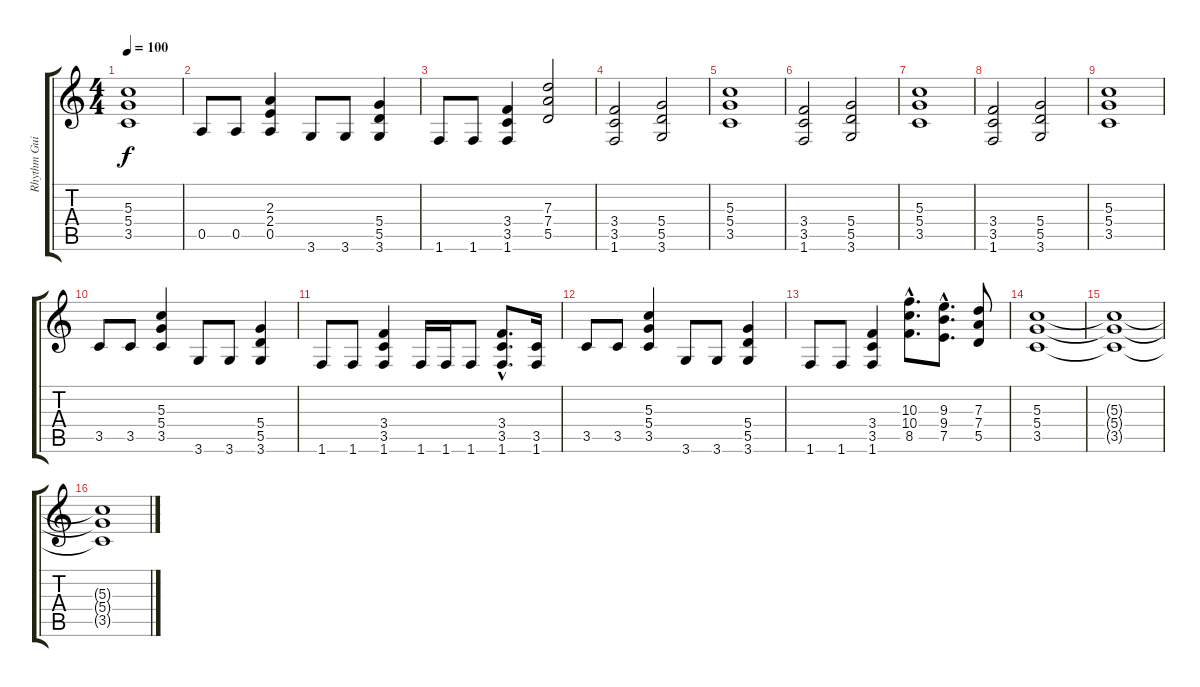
\track ("Rhythm Guitar" "Rhythm Gui") {instrument distortionguitar}
\staff {score tabs}
\tuning (E4 B3 G3 D3 A2 E2) {hide}
\ts (4 4)
\tempo 100
\clef g2
\ks c
(5.3 5.4 3.5).1{dy f} |
0.5.8 0.5.8 (2.3 2.4 0.5).4 3.6.8 3.6.8 (5.4 5.5 3.6).4 |
1.6.8 1.6.8 (3.4 3.5 1.6).4 (7.3 7.4 5.5).2 |
(3.4 3.5 1.6).2 (5.4 5.5 3.6).2 |
(5.3 5.4 3.5).1 |
(3.4 3.5 1.6).2 (5.4 5.5 3.6).2 |
(5.3 5.4 3.5).1 |
(3.4 3.5 1.6).2 (5.4 5.5 3.6).2 |
(5.3 5.4 3.5).1 |
\section ("" "")
3.5.8 3.5.8 (5.3 5.4 3.5).4 3.6.8 3.6.8 (5.4 5.5 3.6).4 |
1.6.8 1.6.8 (3.4 3.5 1.6).4 1.6.16 1.6.16 1.6.8 (3.4{hac} 3.5{hac} 1.6{hac}).8{d} (3.5 1.6).16 |
3.5.8 3.5.8 (5.3 5.4 3.5).4 3.6.8 3.6.8 (5.4 5.5 3.6).4 |
1.6.8 1.6.8 (3.4 3.5 1.6).4 (10.3{hac} 10.4{hac} 8.5{hac}).8{d} (9.3{hac} 9.4{hac} 7.5{hac}).8{d} (7.3 7.4 5.5).8 |
(5.3 5.4 3.5).1 |
(5.3{t} 5.4{t} 3.5{t}).1{volume 0} |
(5.3{t} 5.4{t} 3.5{t}).1
